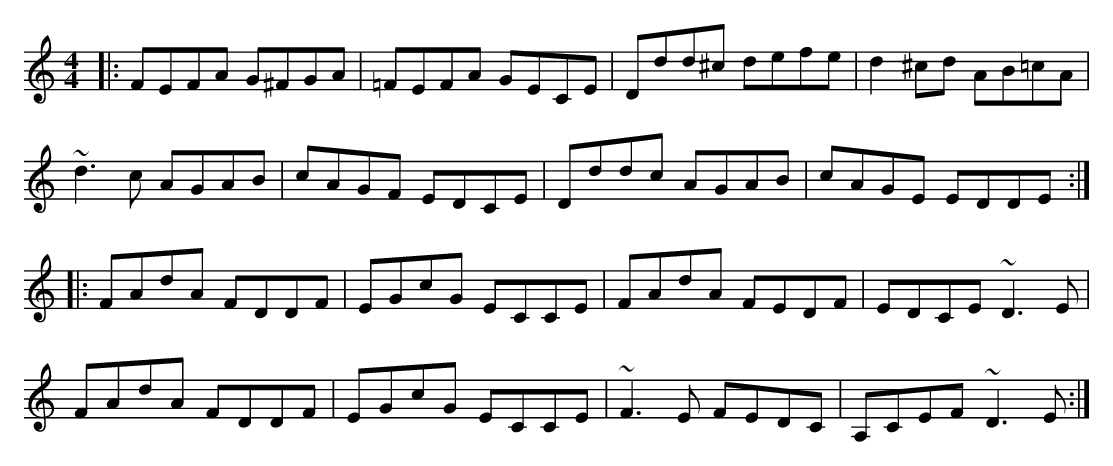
X:1
M:4/4
K:Ddor
|:FEFA G^FGA|=FEFA GECE|Ddd^c defe|d2^cd AB=cA|
~d3c AGAB|cAGF EDCE|Dddc AGAB|cAGE EDDE:|
|:FAdA FDDF|EGcG ECCE|FAdA FEDF|EDCE ~D3E|
FAdA FDDF|EGcG ECCE|~F3E FEDC|A,CEF ~D3E:|
